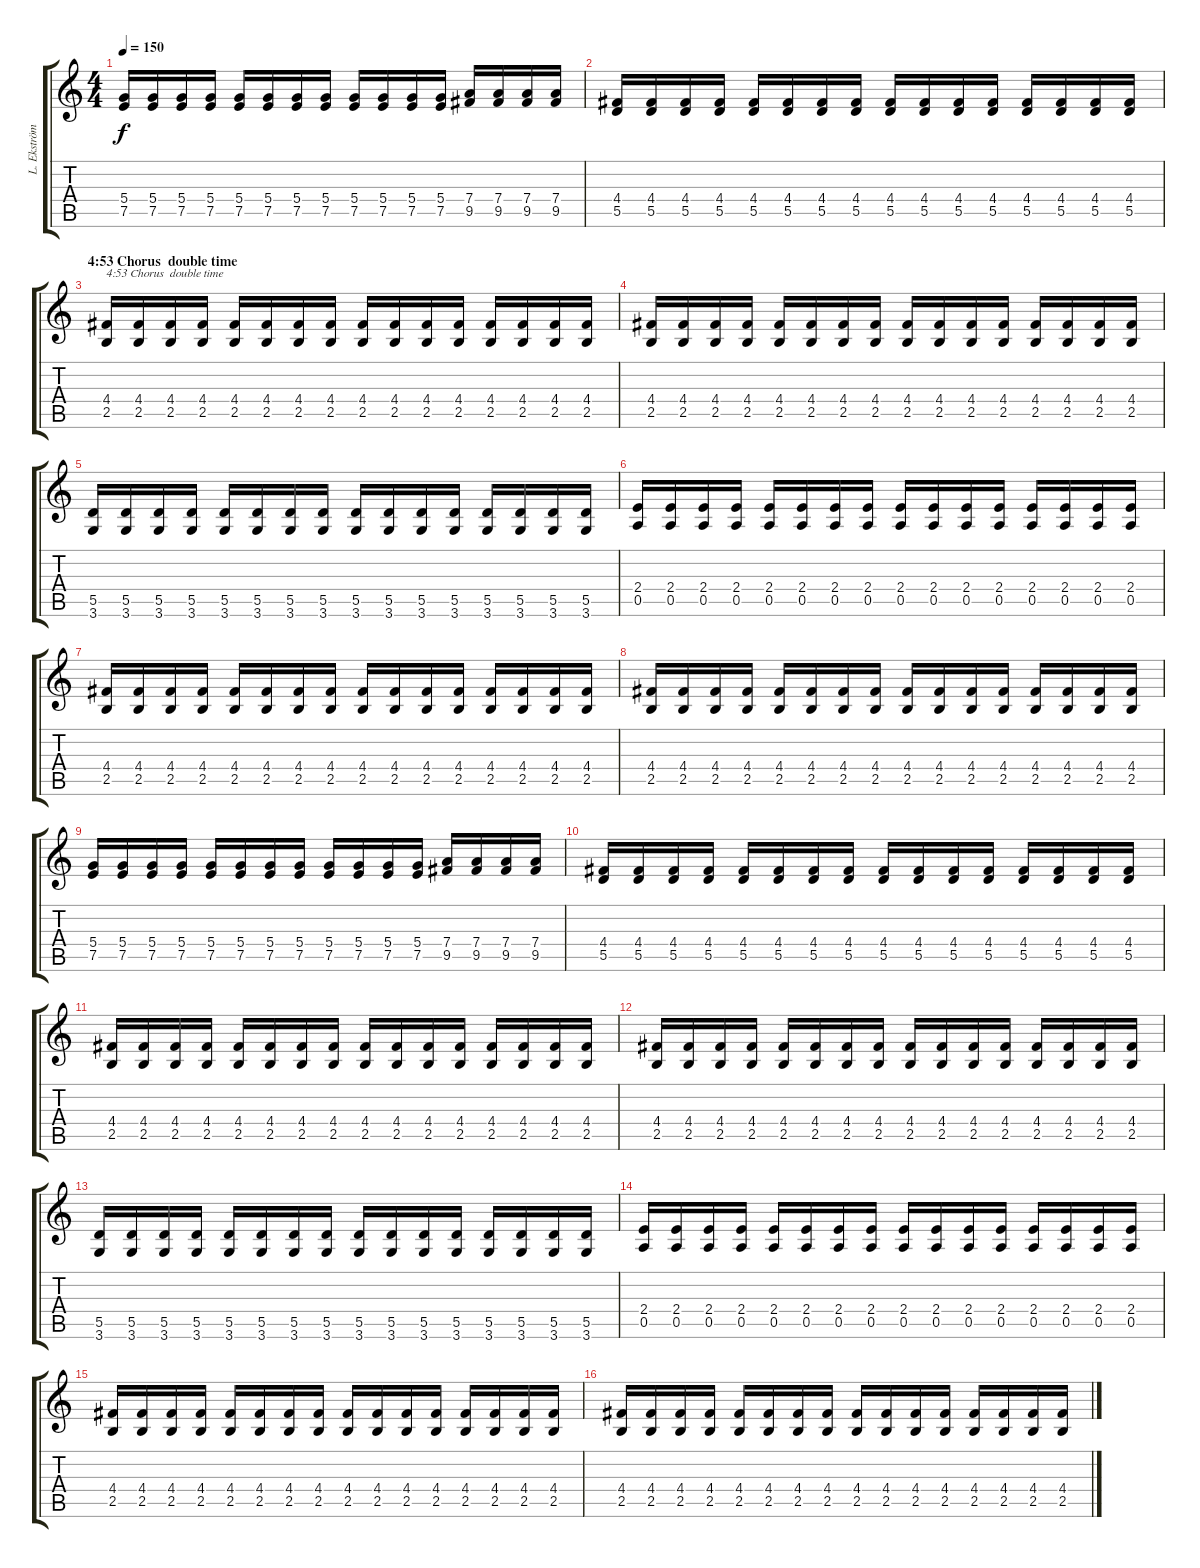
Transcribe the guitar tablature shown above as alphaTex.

\track ("L. Ekström (left guitar)" "L. Ekström") {instrument distortionguitar}
\staff {score tabs}
\tuning (E4 B3 G3 D3 A2 E2) {hide}
\ts (4 4)
\tempo 150
\clef g2
\ks c
(5.4 7.5).16{dy f} (5.4 7.5).16 (5.4 7.5).16 (5.4 7.5).16 (5.4 7.5).16 (5.4 7.5).16 (5.4 7.5).16 (5.4 7.5).16 (5.4 7.5).16 (5.4 7.5).16 (5.4 7.5).16 (5.4 7.5).16 (7.4 9.5).16 (7.4 9.5).16 (7.4 9.5).16 (7.4 9.5).16 |
(4.4 5.5).16 (4.4 5.5).16 (4.4 5.5).16 (4.4 5.5).16 (4.4 5.5).16 (4.4 5.5).16 (4.4 5.5).16 (4.4 5.5).16 (4.4 5.5).16 (4.4 5.5).16 (4.4 5.5).16 (4.4 5.5).16 (4.4 5.5).16 (4.4 5.5).16 (4.4 5.5).16 (4.4 5.5).16 |
\section ("" "4:53 Chorus  double time")
(4.4 2.5).16{txt "4:53 Chorus  double time"} (4.4 2.5).16 (4.4 2.5).16 (4.4 2.5).16 (4.4 2.5).16 (4.4 2.5).16 (4.4 2.5).16 (4.4 2.5).16 (4.4 2.5).16 (4.4 2.5).16 (4.4 2.5).16 (4.4 2.5).16 (4.4 2.5).16 (4.4 2.5).16 (4.4 2.5).16 (4.4 2.5).16 |
(4.4 2.5).16 (4.4 2.5).16 (4.4 2.5).16 (4.4 2.5).16 (4.4 2.5).16 (4.4 2.5).16 (4.4 2.5).16 (4.4 2.5).16 (4.4 2.5).16 (4.4 2.5).16 (4.4 2.5).16 (4.4 2.5).16 (4.4 2.5).16 (4.4 2.5).16 (4.4 2.5).16 (4.4 2.5).16 |
(5.5 3.6).16 (5.5 3.6).16 (5.5 3.6).16 (5.5 3.6).16 (5.5 3.6).16 (5.5 3.6).16 (5.5 3.6).16 (5.5 3.6).16 (5.5 3.6).16 (5.5 3.6).16 (5.5 3.6).16 (5.5 3.6).16 (5.5 3.6).16 (5.5 3.6).16 (5.5 3.6).16 (5.5 3.6).16 |
(2.4 0.5).16 (2.4 0.5).16 (2.4 0.5).16 (2.4 0.5).16 (2.4 0.5).16 (2.4 0.5).16 (2.4 0.5).16 (2.4 0.5).16 (2.4 0.5).16 (2.4 0.5).16 (2.4 0.5).16 (2.4 0.5).16 (2.4 0.5).16 (2.4 0.5).16 (2.4 0.5).16 (2.4 0.5).16 |
(4.4 2.5).16 (4.4 2.5).16 (4.4 2.5).16 (4.4 2.5).16 (4.4 2.5).16 (4.4 2.5).16 (4.4 2.5).16 (4.4 2.5).16 (4.4 2.5).16 (4.4 2.5).16 (4.4 2.5).16 (4.4 2.5).16 (4.4 2.5).16 (4.4 2.5).16 (4.4 2.5).16 (4.4 2.5).16 |
(4.4 2.5).16 (4.4 2.5).16 (4.4 2.5).16 (4.4 2.5).16 (4.4 2.5).16 (4.4 2.5).16 (4.4 2.5).16 (4.4 2.5).16 (4.4 2.5).16 (4.4 2.5).16 (4.4 2.5).16 (4.4 2.5).16 (4.4 2.5).16 (4.4 2.5).16 (4.4 2.5).16 (4.4 2.5).16 |
(5.4 7.5).16 (5.4 7.5).16 (5.4 7.5).16 (5.4 7.5).16 (5.4 7.5).16 (5.4 7.5).16 (5.4 7.5).16 (5.4 7.5).16 (5.4 7.5).16 (5.4 7.5).16 (5.4 7.5).16 (5.4 7.5).16 (7.4 9.5).16 (7.4 9.5).16 (7.4 9.5).16 (7.4 9.5).16 |
(4.4 5.5).16 (4.4 5.5).16 (4.4 5.5).16 (4.4 5.5).16 (4.4 5.5).16 (4.4 5.5).16 (4.4 5.5).16 (4.4 5.5).16 (4.4 5.5).16 (4.4 5.5).16 (4.4 5.5).16 (4.4 5.5).16 (4.4 5.5).16 (4.4 5.5).16 (4.4 5.5).16 (4.4 5.5).16 |
(4.4 2.5).16 (4.4 2.5).16 (4.4 2.5).16 (4.4 2.5).16 (4.4 2.5).16 (4.4 2.5).16 (4.4 2.5).16 (4.4 2.5).16 (4.4 2.5).16 (4.4 2.5).16 (4.4 2.5).16 (4.4 2.5).16 (4.4 2.5).16 (4.4 2.5).16 (4.4 2.5).16 (4.4 2.5).16 |
(4.4 2.5).16 (4.4 2.5).16 (4.4 2.5).16 (4.4 2.5).16 (4.4 2.5).16 (4.4 2.5).16 (4.4 2.5).16 (4.4 2.5).16 (4.4 2.5).16 (4.4 2.5).16 (4.4 2.5).16 (4.4 2.5).16 (4.4 2.5).16 (4.4 2.5).16 (4.4 2.5).16 (4.4 2.5).16 |
(5.5 3.6).16 (5.5 3.6).16 (5.5 3.6).16 (5.5 3.6).16 (5.5 3.6).16 (5.5 3.6).16 (5.5 3.6).16 (5.5 3.6).16 (5.5 3.6).16 (5.5 3.6).16 (5.5 3.6).16 (5.5 3.6).16 (5.5 3.6).16 (5.5 3.6).16 (5.5 3.6).16 (5.5 3.6).16 |
(2.4 0.5).16 (2.4 0.5).16 (2.4 0.5).16 (2.4 0.5).16 (2.4 0.5).16 (2.4 0.5).16 (2.4 0.5).16 (2.4 0.5).16 (2.4 0.5).16 (2.4 0.5).16 (2.4 0.5).16 (2.4 0.5).16 (2.4 0.5).16 (2.4 0.5).16 (2.4 0.5).16 (2.4 0.5).16 |
(4.4 2.5).16 (4.4 2.5).16 (4.4 2.5).16 (4.4 2.5).16 (4.4 2.5).16 (4.4 2.5).16 (4.4 2.5).16 (4.4 2.5).16 (4.4 2.5).16 (4.4 2.5).16 (4.4 2.5).16 (4.4 2.5).16 (4.4 2.5).16 (4.4 2.5).16 (4.4 2.5).16 (4.4 2.5).16 |
(4.4 2.5).16 (4.4 2.5).16 (4.4 2.5).16 (4.4 2.5).16 (4.4 2.5).16 (4.4 2.5).16 (4.4 2.5).16 (4.4 2.5).16 (4.4 2.5).16 (4.4 2.5).16 (4.4 2.5).16 (4.4 2.5).16 (4.4 2.5).16 (4.4 2.5).16 (4.4 2.5).16 (4.4 2.5).16
